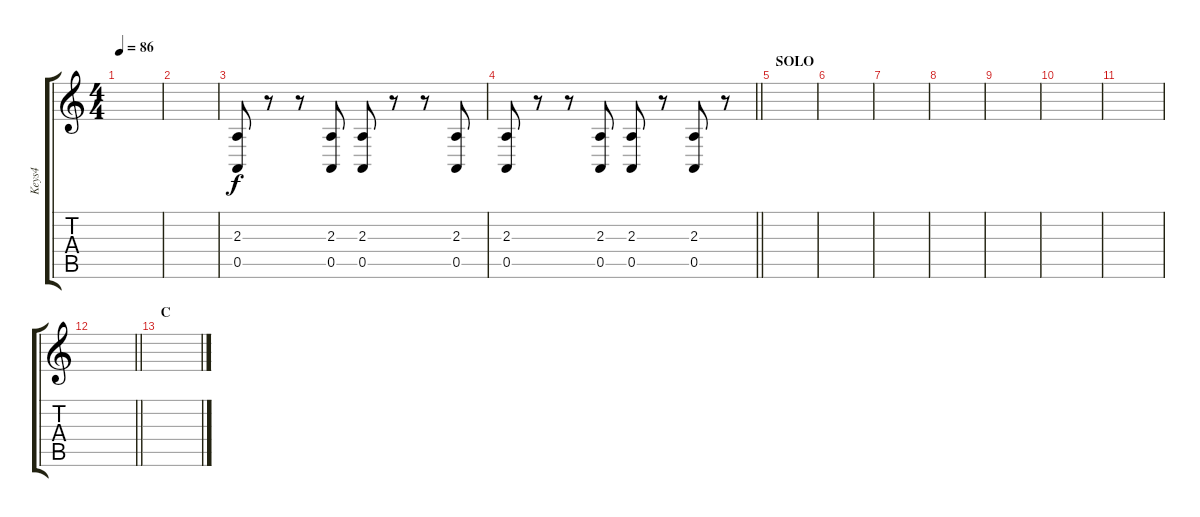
\track ("Keys4" "Keys4") {instrument fx1rain}
\staff {score tabs}
\tuning (E4 B3 G3 D3 A2 E2) {hide}
\ts (4 4)
\tempo 86
\clef g2
\ks c
|
|
(2.3 0.5).8 r.8 r.8 (2.3 0.5).8 (2.3 0.5).8 r.8 r.8 (2.3 0.5).8 |
\barLineRight lightlight
(2.3 0.5).8 r.8 r.8 (2.3 0.5).8 (2.3 0.5).8 r.8 (2.3 0.5).8 r.8 |
\section ("" "SOLO")
|
|
|
|
|
|
|
\barLineRight lightlight
|
\section ("" "C")
